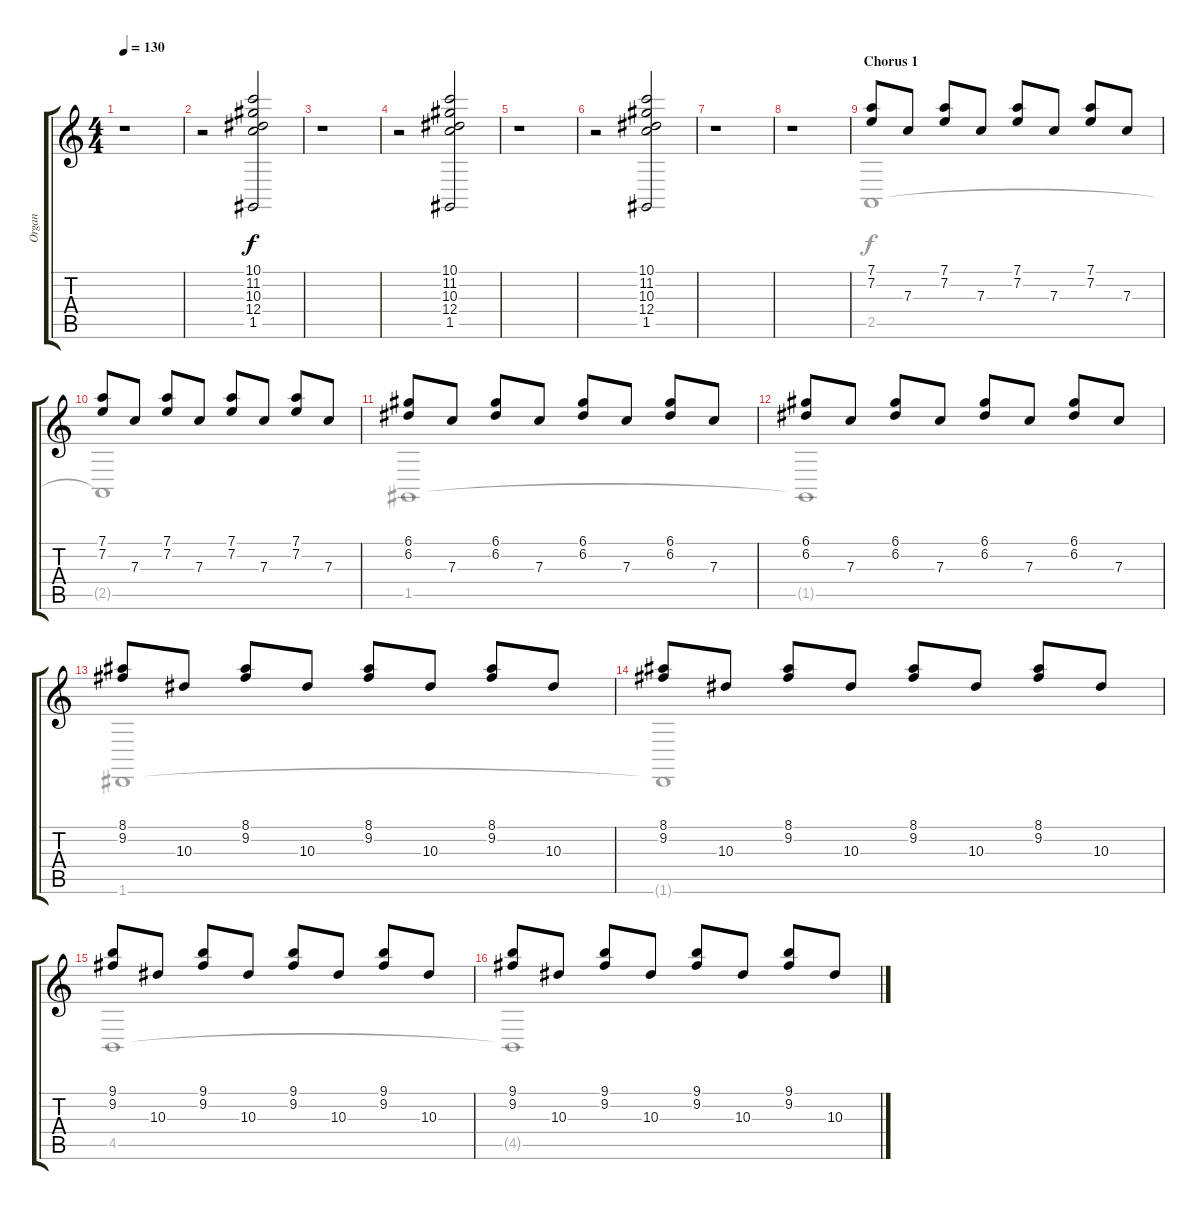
\track ("Organ" "Organ") {instrument rockorgan}
\staff {score tabs}
\tuning (D5 A4 F4 C4 G2 D2) {hide}
\voice
\ts (4 4)
\tempo 130
\clef g2
\ks c
r.1{dy f} |
r.2 (10.1 11.2 10.3 12.4 1.5).2 |
r.1 |
r.2 (10.1 11.2 10.3 12.4 1.5).2 |
r.1 |
r.2 (10.1 11.2 10.3 12.4 1.5).2 |
r.1 |
r.1 |
\section ("" "Chorus 1")
(7.1 7.2).8 7.3.8 (7.1 7.2).8 7.3.8 (7.1 7.2).8 7.3.8 (7.1 7.2).8 7.3.8 |
(7.1 7.2).8 7.3.8 (7.1 7.2).8 7.3.8 (7.1 7.2).8 7.3.8 (7.1 7.2).8 7.3.8 |
(6.1 6.2).8 7.3.8 (6.1 6.2).8 7.3.8 (6.1 6.2).8 7.3.8 (6.1 6.2).8 7.3.8 |
(6.1 6.2).8 7.3.8 (6.1 6.2).8 7.3.8 (6.1 6.2).8 7.3.8 (6.1 6.2).8 7.3.8 |
(8.1 9.2).8 10.3.8 (8.1 9.2).8 10.3.8 (8.1 9.2).8 10.3.8 (8.1 9.2).8 10.3.8 |
(8.1 9.2).8 10.3.8 (8.1 9.2).8 10.3.8 (8.1 9.2).8 10.3.8 (8.1 9.2).8 10.3.8 |
(9.1 9.2).8 10.3.8 (9.1 9.2).8 10.3.8 (9.1 9.2).8 10.3.8 (9.1 9.2).8 10.3.8 |
(9.1 9.2).8 10.3.8 (9.1 9.2).8 10.3.8 (9.1 9.2).8 10.3.8 (9.1 9.2).8 10.3.8
\voice
\clef g2
\ottava regular
\simile none
\ks c
|
|
|
|
|
|
|
|
2.5.1 |
2.5{t}.1 |
1.5.1 |
1.5{t}.1 |
1.6.1 |
1.6{t}.1 |
4.5.1 |
4.5{t}.1
